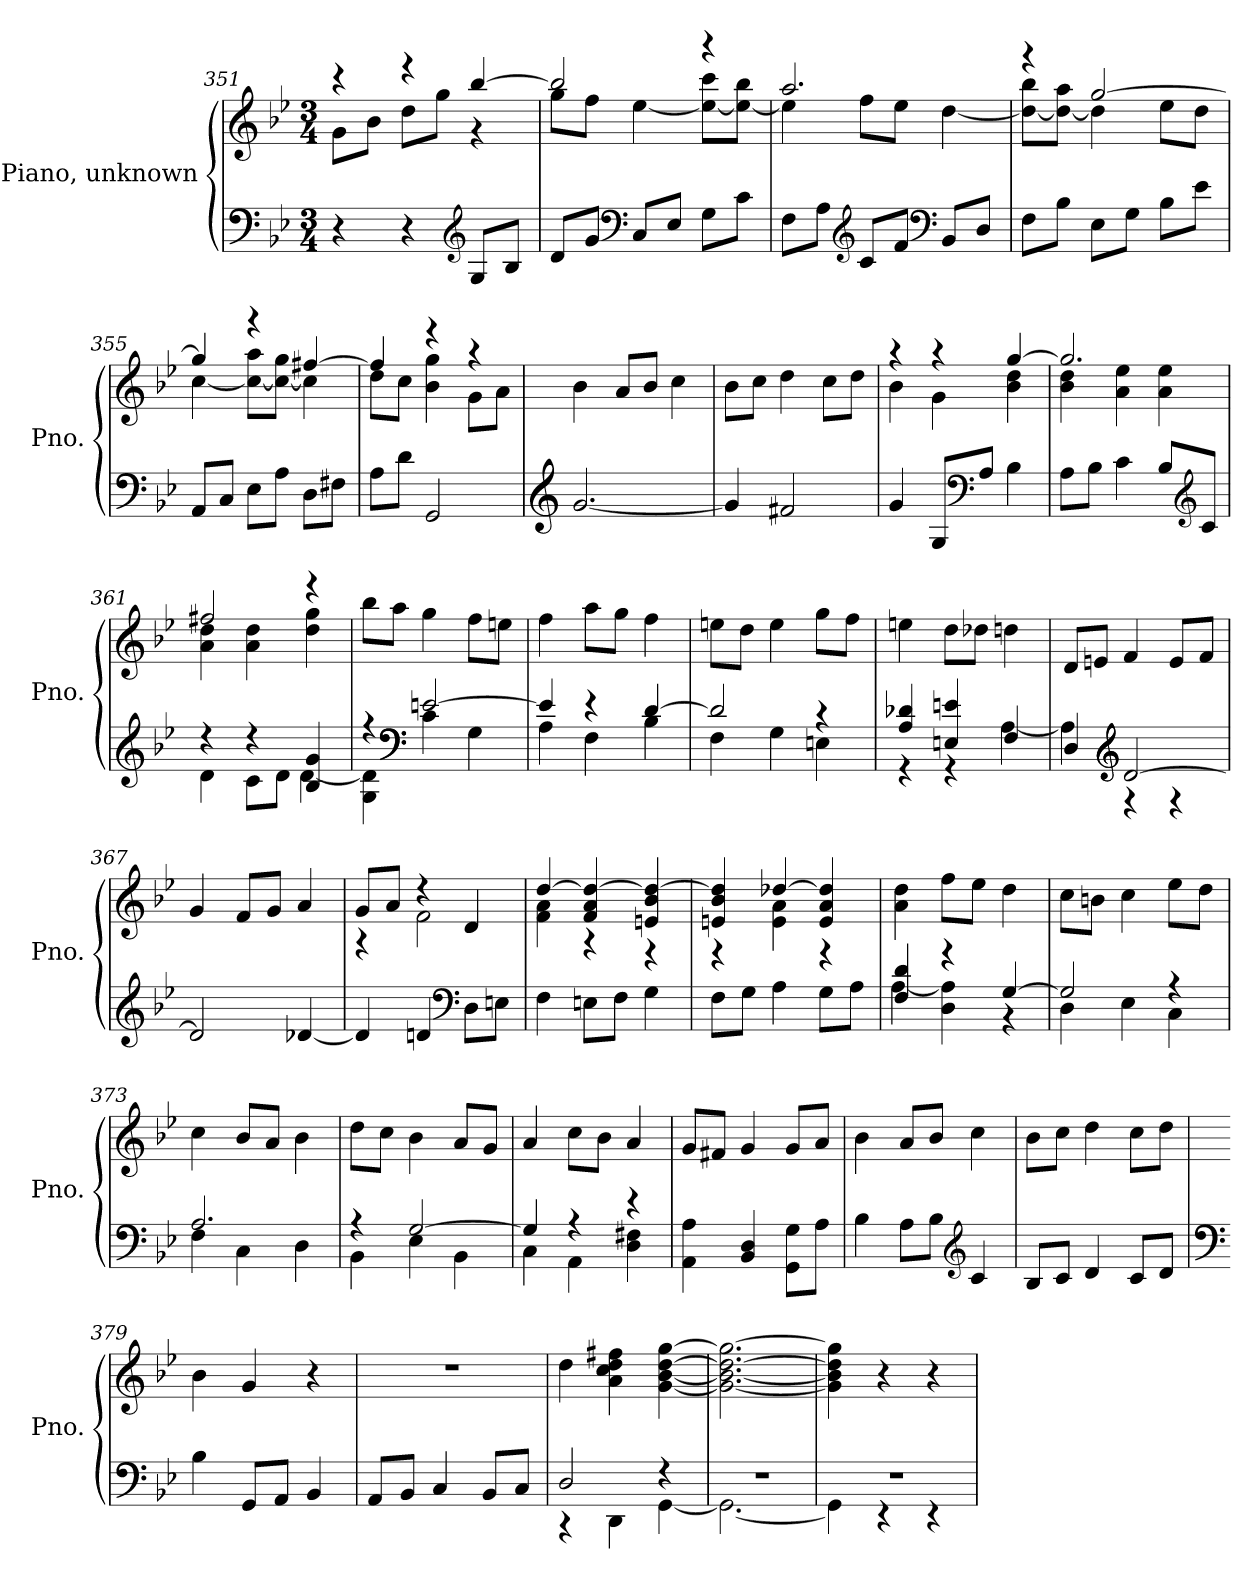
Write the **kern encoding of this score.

**kern	**kern
*part1	*part1
*staff2	*staff1
*I"Piano, unknown	*
*I'Pno.	*
*clefF4	*clefG2
*k[b-e-]	*k[b-e-]
*M3/4	*M3/4
=351	=351
*	*^
4r	4r	8g\L
.	.	8b-\J
4r	4r	8dd\L
.	.	8gg\J
*clefG2	*	*
8G/L	[4bb-/	4r
8B-/J	.	.
=352	=352	=352
8d/L	2bb-/]	8gg\L
8g/J	.	8ff\J
*clefF4	*	*
8C/L	.	[4ee-\
8E-/J	.	.
8G\L	4r	8ee-\_ 8ccc\L
8c\J	.	8ee-\_ 8bb-\J
!!LO:LB:g=z	!!
=353	=353	=353
8F\L	2.aa/	4ee-\]
8A\J	.	.
*clefG2	*	*
8c/L	.	8ff\L
8f/J	.	8ee-\J
*clefF4	*	*
8BB-/L	.	[4dd\
8D/J	.	.
=354	=354	=354
8F\L	4r	8dd\_ 8bb-\L
8B-\J	.	8dd\_ 8aa\J
8E-\L	[2gg/	4dd\]
8G\J	.	.
8B-\L	.	8ee-\L
8e-\J	.	8dd\J
=355	=355	=355
8AA/L	4gg/]	[4cc\
8C/J	.	.
8E-\L	4r	8cc\_ 8aa\L
8A\J	.	8cc\_ 8gg\J
8D\L	[4ff#X/	4cc\]
8F#X\J	.	.
=356	=356	=356
8A\L	4ff#/]	8dd\L
8d\J	.	8cc\J
2GG/	4r	4b-\ 4gg\
.	4r	8g\L
.	.	8a\J
*	*v	*v
=357	=357
*clefG2	*
[2.g/	4b-\
.	8a/L
.	8b-/J
.	4cc\
!!LO:LB:g=z
=358	=358
4g/]	8b-\L
.	8cc\J
2f#X/	4dd\
.	8cc\L
.	8dd\J
=359	=359
*	*^
4g/	4r	4b-\
8G/L	4r	4g\
*clefF4	*	*
8A/J	.	.
4B-\	[4gg/	4b-\ 4dd\
=360	=360	=360
8A\L	2.gg/]	4b-\ 4dd\
8B-\J	.	.
4c\	.	4a\ 4ee-\
8B-/L	.	4a\ 4ee-\
*clefG2	*	*
8c/J	.	.
=361	=361	=361
*^	*	*
4r	4d\	2ff#X/	4a\ 4dd\
4r	8c\L	.	4a\ 4dd\
.	8d\J	.	.
4B-/ 4g/	[4d\	4r	4dd\ 4gg\
*	*	*v	*v
=362	=362	=362
4r	4G\ 4d\]	8bb-\L
.	.	8aa\J
*clefF4	*	*
[2en/	4c\	4gg\
.	4G\	8ff\L
.	.	8een\J
=363	=363	=363
4e/]	4A\	4ff\
4r	4F\	8aa\L
.	.	8gg\J
[4d/	4B-\	4ff\
!!LO:LB:g=z
=364	=364	=364
2d/]	4F\	8een\L
.	.	8dd\J
.	4G\	4ee\
4r	4En\	8gg\L
.	.	8ff\J
=365	=365	=365
4A/ 4d-X/	4r	4een\
4En/ 4en/	4r	8dd\L
.	.	8dd-X\J
4F/	[4A\	4ddn\
=366	=366	=366
4D/	4A\]	8d/L
.	.	8en/J
*clefG2	*	*
[2d/	4r	4f/
.	4r	8e/L
.	.	8f/J
*v	*v	*
=367	=367
2d/]	4g/
.	8f/L
.	8g/J
[4d-X/	4a/
=368	=368
*	*^
4d-/]	8g/L	4r
.	8a/J	.
4dn/	4r	2f\
*clefF4	*	*
8D\L	4d/	.
8En\J	.	.
=369	=369	=369
4F\	[4dd/	4f\ 4a\
8En\L	4f/ 4a/ 4dd/_	4r
8F\J	.	.
4G\	4en/ 4b-/ 4dd/_	4r
!!LO:LB:g=z	!!
=370	=370	=370
8F\L	4en/ 4b-/ 4dd/]	4r
8G\J	.	.
4A\	[4dd-X/	4e\ 4a\
8G\L	4e/ 4a/ 4dd-/]	4r
8A\J	.	.
*	*v	*v
=371	=371
*^	*
4F/ 4d/	[4A\	4a\ 4dd\
4r	4D\ 4A\]	8ff\L
.	.	8ee-\J
[4G/	4r	4dd\
=372	=372	=372
2G/]	4D\	8cc\L
.	.	8bn\J
.	4E-\	4cc\
4r	4C\	8ee-\L
.	.	8dd\J
=373	=373	=373
2.A/	4F\	4cc\
.	4C\	8b-/L
.	.	8a/J
.	4D\	4b-\
=374	=374	=374
4r	4BB-\	8dd\L
.	.	8cc\J
[2G/	4E-\	4b-\
.	4BB-\	8a/L
.	.	8g/J
=375	=375	=375
4G/]	4C\	4a/
4r	4AA\	8cc\L
.	.	8b-\J
4r	4D\ 4F#X\	4a/
*v	*v	*
=376	=376
4AA\ 4A\	8g/L
.	8f#X/J
4BB-/ 4D/	4g/
8GG\ 8G\L	8g/L
8A\J	8a/J
!!LO:LB:g=z
=377	=377
4B-\	4b-\
8A\L	8a/L
8B-\J	8b-/J
*clefG2	*
4c/	4cc\
=378	=378
8B-/L	8b-\L
8c/J	8cc\J
4d/	4dd\
8c/L	8cc\L
8d/J	8dd\J
=379	=379
*clefF4	*
4B-\	4b-\
8GG/L	4g/
8AA/J	.
4BB-/	4r
=380	=380
8AA/L	2.r
8BB-/J	.
4C/	.
8BB-/L	.
8C/J	.
=381	=381
*^	*
2D/	4r	4dd\
.	4DD\	4a\ 4cc\ 4dd\ 4ff#X\
4r	[4GG\	[4g\ [4b-\ [4dd\ [4gg\
=382	=382	=382
2.r	2.GG\_	2.g\_ 2.b-\_ 2.dd\_ 2.gg\_
=383	=383	=383
2.r	4GG\]	4g\] 4b-\] 4dd\] 4gg\]
.	4r	4r
.	4r	4r
*v	*v	*
=	=
*-	*-
